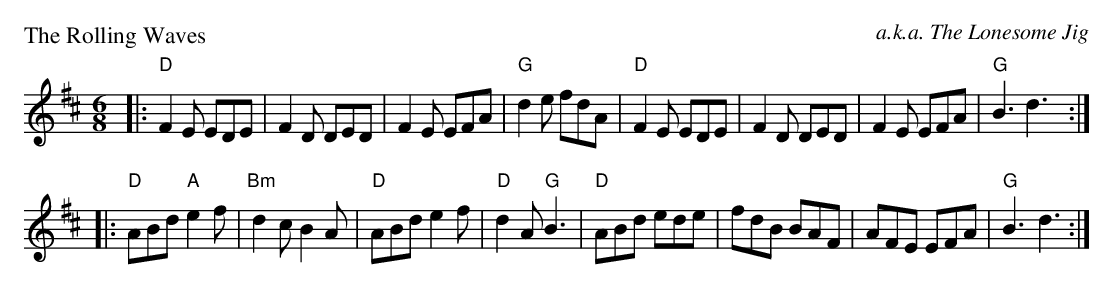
X:1
P: The Rolling Waves
C: a.k.a. The Lonesome Jig
M: 6/8
L: 1/8
K: Dmaj
|:"D"F2 E EDE|F2 D DED|F2 E EFA|"G"d2 e fdA| "D"F2 E EDE|F2 D DED|F2 E EFA|"G"B3 d3:|
|:"D"ABd "A"e2 f|"Bm"d2 cB2 A|"D"ABd e2 f|"D"d2 A "G"B3|"D"ABd ede|fdB BAF|AFE EFA|"G"B3 d3:|
